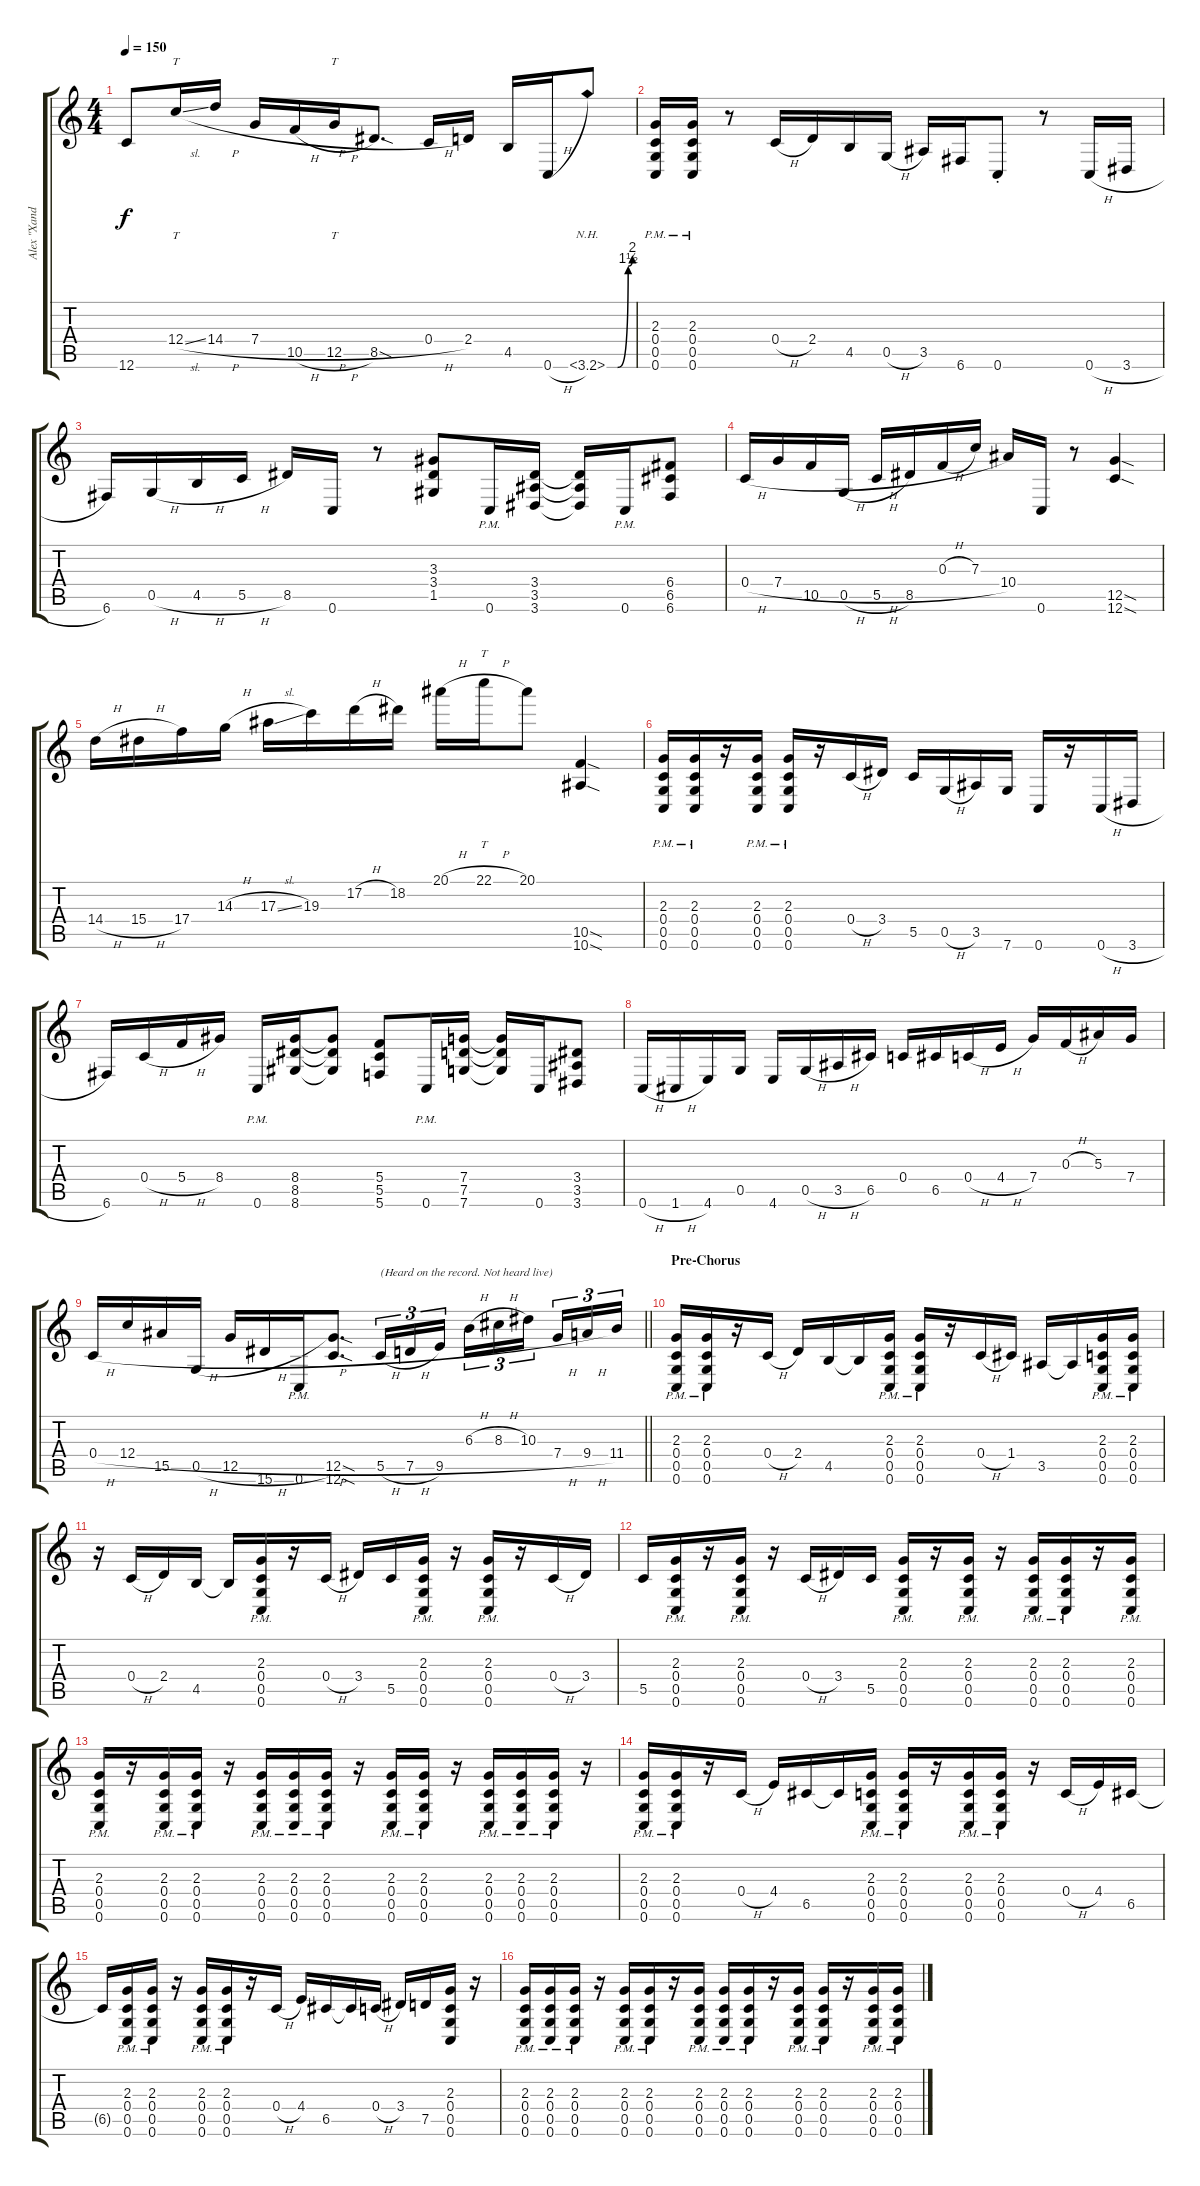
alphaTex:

\track ("Alex \"Xander\" Bois" "Alex \"Xand") {instrument distortionguitar}
\staff {score tabs}
\tuning (D4 A3 F3 C3 G2 C2) {hide}
\ts (4 4)
\tempo 150
\clef g2
\ks c
12.6{t}.8{dy f} 12.4{sl}.16{tt} 14.4{h}.16 7.4{h}.16 10.5{h}.16 12.5{h}.16{tt} 8.5{sod}.8{d} 0.4{h}.16 2.4.16 4.5.16 0.6{h}.16 3.6{be (custom 0 0 25 0 50 6 60 8) nh}.8 |
(2.3{pm} 0.4{pm} 0.5{pm} 0.6{pm}).16 (2.3{pm} 0.4{pm} 0.5{pm} 0.6{pm}).16 r.8 0.4{h}.16 2.4.16 4.5.16 0.5{h}.16 3.5.16 6.6.16 0.6{st}.8 r.8 0.6{h}.16 3.6{h}.16 |
6.6.16 0.5{h}.16 4.5{h}.16 5.5{h}.16 8.5.16 0.6.16 r.8 (3.3 3.4 1.5).8 0.6{pm}.16 (3.4 3.5 3.6).16 (3.4{t} 3.5{t} 3.6{t}).16 0.6{pm}.16 (6.4 6.5 6.6).8 |
0.4{h}.16 7.4{h}.16 10.5.16 0.5{h}.16 5.5{h}.16 8.5.16 0.3{h}.16 7.3.16 10.4.16 0.6.16 r.8 (12.5{sod} 12.6{sod}).4 |
14.4{h}.16 15.4{h}.16 17.4.16 14.3{h}.16 17.3{sl}.16 19.3.16 17.2{h}.16 18.2.16 20.1{h}.16 22.1{h}.16{tt} 20.1.8 (10.5{sod} 10.6{sod}).4 |
(2.3{pm} 0.4{pm} 0.5{pm} 0.6{pm}).16 (2.3{pm} 0.4{pm} 0.5{pm} 0.6{pm}).16 r.16 (2.3{pm} 0.4{pm} 0.5{pm} 0.6{pm}).16 (2.3{pm} 0.4{pm} 0.5{pm} 0.6{pm}).16 r.16 0.4{h}.16 3.4.16 5.5.16 0.5{h}.16 3.5.16 7.6.16 0.6.16 r.16 0.6{h}.16 3.6{h}.16 |
6.6.16 0.4{h}.16 5.4{h}.16 8.4.16 0.6{pm}.16 (8.4 8.5 8.6).16 (8.4{t} 8.5{t} 8.6{t}).8 (5.4 5.5 5.6).8 0.6{pm}.16 (7.4 7.5 7.6).16 (7.4{t} 7.5{t} 7.6{t}).16 0.6.16 (3.4 3.5 3.6).8 |
0.6{h}.16 1.6{h}.16 4.6.16 0.5.16 4.6.16 0.5{h}.16 3.5{h}.16 6.5.16 0.4.16 6.5.16 0.4{h}.16 4.4{h}.16 7.4.16 0.3{h}.16 5.3.16 7.4.16 |
\barLineRight lightlight
0.4{h}.16 12.4{h}.16 15.5.16 0.5{h}.16 12.5{h}.16 15.6.16 0.6{pm}.16 (12.5{sod} 12.6{sod}).8{d} 5.5{h}.16{tu (3 2) txt "(Heard on the record. Not heard live)"} 7.5{h}.16{tu (3 2)} 9.5.16{tu (3 2)} 6.3{h}.16{tu (3 2)} 8.3{h}.16{tu (3 2)} 10.3.16{tu (3 2) beam splitsecondary} 7.4{h}.16{tu (3 2)} 9.4{h}.16{tu (3 2)} 11.4.16{tu (3 2)} |
\section ("" "Pre-Chorus")
(2.3{pm} 0.4{pm} 0.5{pm} 0.6{pm}).16{volume 16} (2.3{pm} 0.4{pm} 0.5{pm} 0.6{pm}).16 r.16 0.4{h}.16 2.4.16 4.5.16 4.5{t}.16 (2.3{pm} 0.4{pm} 0.5{pm} 0.6{pm}).16 (2.3{pm} 0.4{pm} 0.5{pm} 0.6{pm}).16 r.16 0.4{h}.16 1.4.16 3.5.16 3.5{t}.16 (2.3{pm} 0.4{pm} 0.5{pm} 0.6{pm}).16 (2.3{pm} 0.4{pm} 0.5{pm} 0.6{pm}).16 |
r.16 0.4{h}.16 2.4.16 4.5.16 4.5{t}.16 (2.3{pm} 0.4{pm} 0.5{pm} 0.6{pm}).16 r.16 0.4{h}.16 3.4.16 5.5.16 (2.3{pm} 0.4{pm} 0.5{pm} 0.6{pm}).16 r.16 (2.3{pm} 0.4{pm} 0.5{pm} 0.6{pm}).16 r.16 0.4{h}.16 3.4.16 |
5.5.16 (2.3{pm} 0.4{pm} 0.5{pm} 0.6{pm}).16 r.16 (2.3{pm} 0.4{pm} 0.5{pm} 0.6{pm}).16 r.16 0.4{h}.16 3.4.16 5.5.16 (2.3{pm} 0.4{pm} 0.5{pm} 0.6{pm}).16 r.16 (2.3{pm} 0.4{pm} 0.5{pm} 0.6{pm}).16 r.16 (2.3{pm} 0.4{pm} 0.5{pm} 0.6{pm}).16 (2.3{pm} 0.4{pm} 0.5{pm} 0.6{pm}).16 r.16 (2.3{pm} 0.4{pm} 0.5{pm} 0.6{pm}).16 |
(2.3{pm} 0.4{pm} 0.5{pm} 0.6{pm}).16 r.16 (2.3{pm} 0.4{pm} 0.5{pm} 0.6{pm}).16 (2.3{pm} 0.4{pm} 0.5{pm} 0.6{pm}).16 r.16 (2.3{pm} 0.4{pm} 0.5{pm} 0.6{pm}).16 (2.3{pm} 0.4{pm} 0.5{pm} 0.6{pm}).16 (2.3{pm} 0.4{pm} 0.5{pm} 0.6{pm}).16 r.16 (2.3{pm} 0.4{pm} 0.5{pm} 0.6{pm}).16 (2.3{pm} 0.4{pm} 0.5{pm} 0.6{pm}).16 r.16 (2.3{pm} 0.4{pm} 0.5{pm} 0.6{pm}).16 (2.3{pm} 0.4{pm} 0.5{pm} 0.6{pm}).16 (2.3{pm} 0.4{pm} 0.5{pm} 0.6{pm}).16 r.16 |
(2.3{pm} 0.4{pm} 0.5{pm} 0.6{pm}).16 (2.3{pm} 0.4{pm} 0.5{pm} 0.6{pm}).16 r.16 0.4{h}.16 4.4.16 6.5.16 6.5{t}.16 (2.3{pm} 0.4{pm} 0.5{pm} 0.6{pm}).16 (2.3{pm} 0.4{pm} 0.5{pm} 0.6{pm}).16 r.16 (2.3{pm} 0.4{pm} 0.5{pm} 0.6{pm}).16 (2.3{pm} 0.4{pm} 0.5{pm} 0.6{pm}).16 r.16 0.4{h}.16 4.4.16 6.5.16 |
6.5{t}.16 (2.3{pm} 0.4{pm} 0.5{pm} 0.6{pm}).16 (2.3{pm} 0.4{pm} 0.5{pm} 0.6{pm}).16 r.16 (2.3{pm} 0.4{pm} 0.5{pm} 0.6{pm}).16 (2.3{pm} 0.4{pm} 0.5{pm} 0.6{pm}).16 r.16 0.4{h}.16 4.4.16 6.5.16 6.5{t}.16 0.4{h}.16 3.4.16 7.5.16 (2.3 0.4 0.5 0.6).16 r.16 |
(2.3{pm} 0.4{pm} 0.5{pm} 0.6{pm}).16 (2.3{pm} 0.4{pm} 0.5{pm} 0.6{pm}).16 (2.3{pm} 0.4{pm} 0.5{pm} 0.6{pm}).16 r.16 (2.3{pm} 0.4{pm} 0.5{pm} 0.6{pm}).16 (2.3{pm} 0.4{pm} 0.5{pm} 0.6{pm}).16 r.16 (2.3{pm} 0.4{pm} 0.5{pm} 0.6{pm}).16 (2.3{pm} 0.4{pm} 0.5{pm} 0.6{pm}).16 (2.3{pm} 0.4{pm} 0.5{pm} 0.6{pm}).16 r.16 (2.3{pm} 0.4{pm} 0.5{pm} 0.6{pm}).16 (2.3{pm} 0.4{pm} 0.5{pm} 0.6{pm}).16 r.16 (2.3{pm} 0.4{pm} 0.5{pm} 0.6{pm}).16 (2.3{pm} 0.4{pm} 0.5{pm} 0.6{pm}).16
